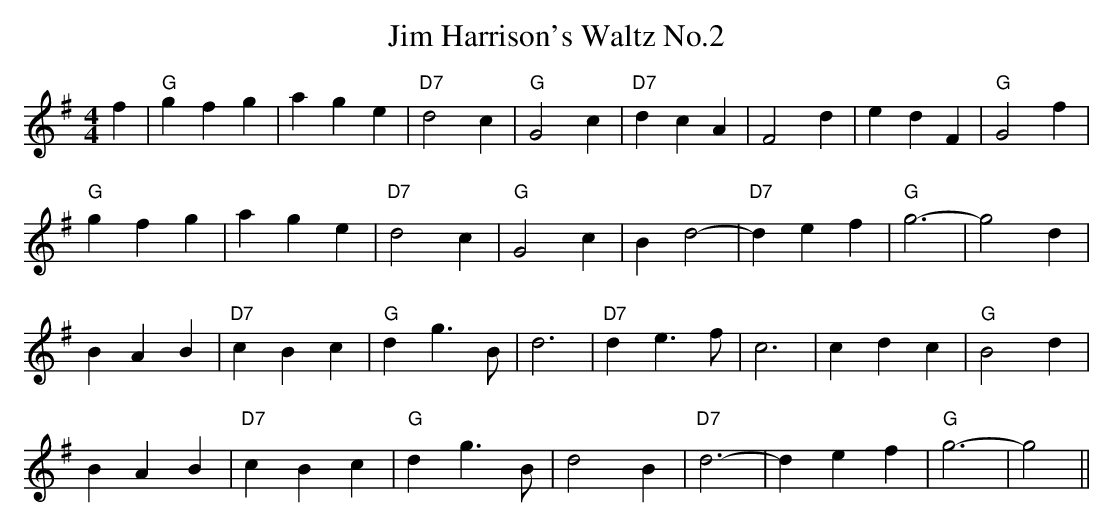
X:1
T:Jim Harrison's Waltz No.2
M:4/4
L:1/8
K:G
f2|"G"g2f2g2|a2g2e2|"D7"d4c2|"G"G4c2|"D7"d2c2A2|F4d2|e2d2F2|"G"G4f2|
"G"g2f2g2|a2g2e2|"D7"d4c2|"G"G4c2|B2d4-|"D7"d2e2f2|"G"g6-| g4d2|
B2A2B2|"D7"c2B2c2|"G"d2g3B|d6|"D7"d2e3f|c6|c2d2c2|"G"B4d2|
B2A2B2|"D7"c2B2c2|"G"d2g3B|d4B2|"D7"d6-|d2e2f2|"G"g6-|g4||
